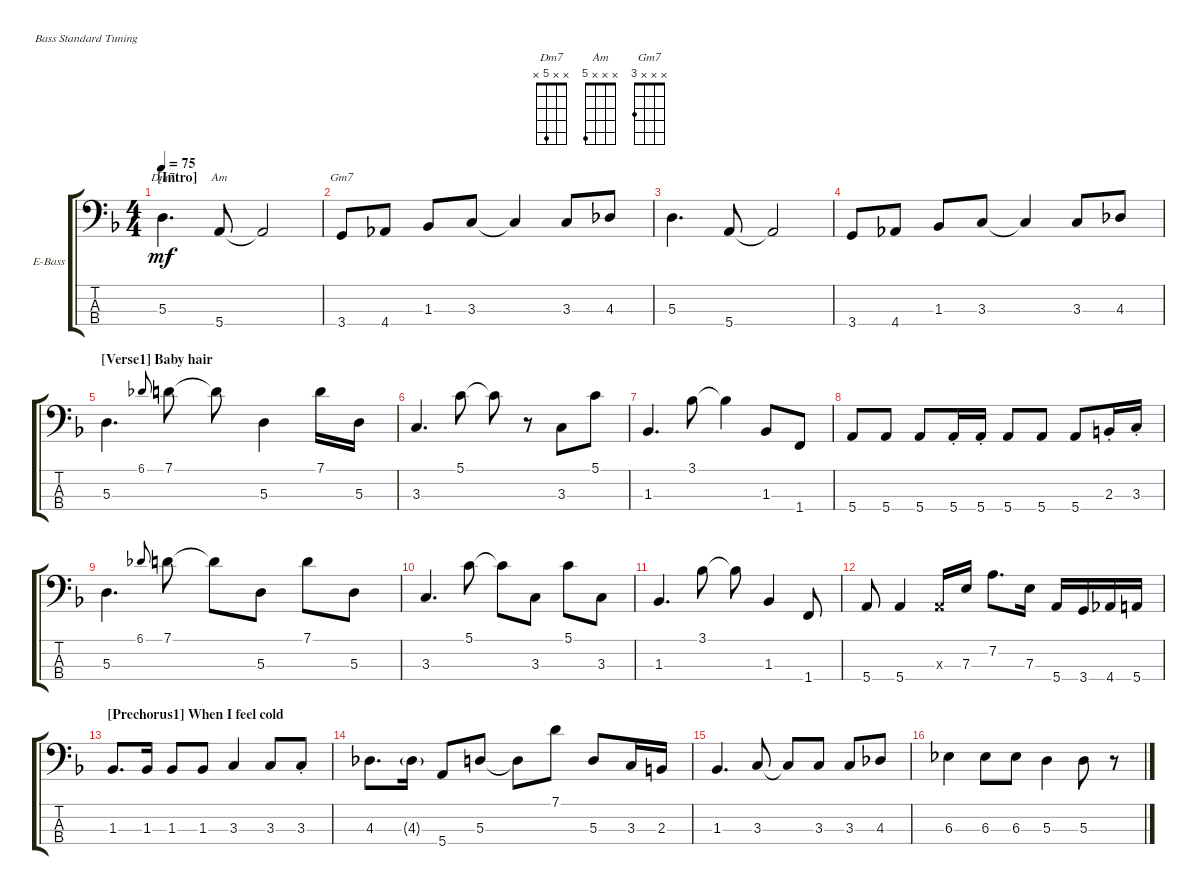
\defaultSystemsLayout 4
\bracketExtendMode groupsimilarinstruments
\firstSystemTrackNameOrientation horizontal
\otherSystemsTrackNameOrientation horizontal
\track ("Electric Bass" "E-Bass") {instrument electricbassfinger}
\staff {score tabs}
\tuning (G2 D2 A1 E1)
\chord ("Dm7" x x 5 x)
\chord ("Am" x x x 5)
\chord ("Gm7" x x x 3)
\ts (4 4)
\section ("" "[Intro]")
\tempo 75
\clef f4
\ks dminor
5.3.4{d ch "Dm7" dy mf instrument electricbassfinger} 5.4.8{ch "Am"} 5.4{t}.2 |
3.4.8{ch "Gm7"} 4.4.8 1.3.8 3.3.8 3.3{t}.4 3.3.8 4.3.8 |
5.3.4{d} 5.4.8 5.4{t}.2 |
3.4.8 4.4.8 1.3.8 3.3.8 3.3{t}.4 3.3.8 4.3.8 |
\section ("" "[Verse1] Baby hair")
5.3.4{d} 6.1.8{gr onbeat} 7.1.8 7.1{t}.8 5.3.4 7.1.16 5.3.16 |
3.3.4{d} 5.1.8 5.1{t}.8 r.8 3.3.8 5.1.8 |
1.3.4{d} 3.1.8 3.1{t}.4 1.3.8 1.4.8 |
5.4.8 5.4.8 5.4.8 5.4{st}.16 5.4{st}.16 5.4.8 5.4.8 5.4.8 2.3{st}.16 3.3{st}.16 |
5.3.4{d} 6.1.8{gr onbeat} 7.1.8 7.1{t}.8 5.3.8 7.1.8 5.3.8 |
3.3.4{d} 5.1.8 5.1{t}.8 3.3.8 5.1.8 3.3.8 |
1.3.4{d} 3.1.8 3.1{t}.8 1.3.4 1.4.8 |
5.4.8 5.4.4 0.3{x}.16 7.3.16 7.2.8{d} 7.3.16 5.4.16 3.4.16 4.4.16 5.4.16 |
\section ("" "[Prechorus1] When I feel cold")
1.3.8{d} 1.3.16 1.3.8 1.3.8 3.3.4 3.3.8 3.3{st}.8 |
4.3.8{d} 4.3{g}.16 5.4.8 5.3.8 5.3{t}.8 7.1.8 5.3.8 3.3.16 2.3.16 |
1.3.4{d} 3.3.8 3.3{t}.8 3.3.8 3.3.8 4.3.8 |
6.3.4 6.3.8 6.3.8 5.3.4 5.3.8 r.8
